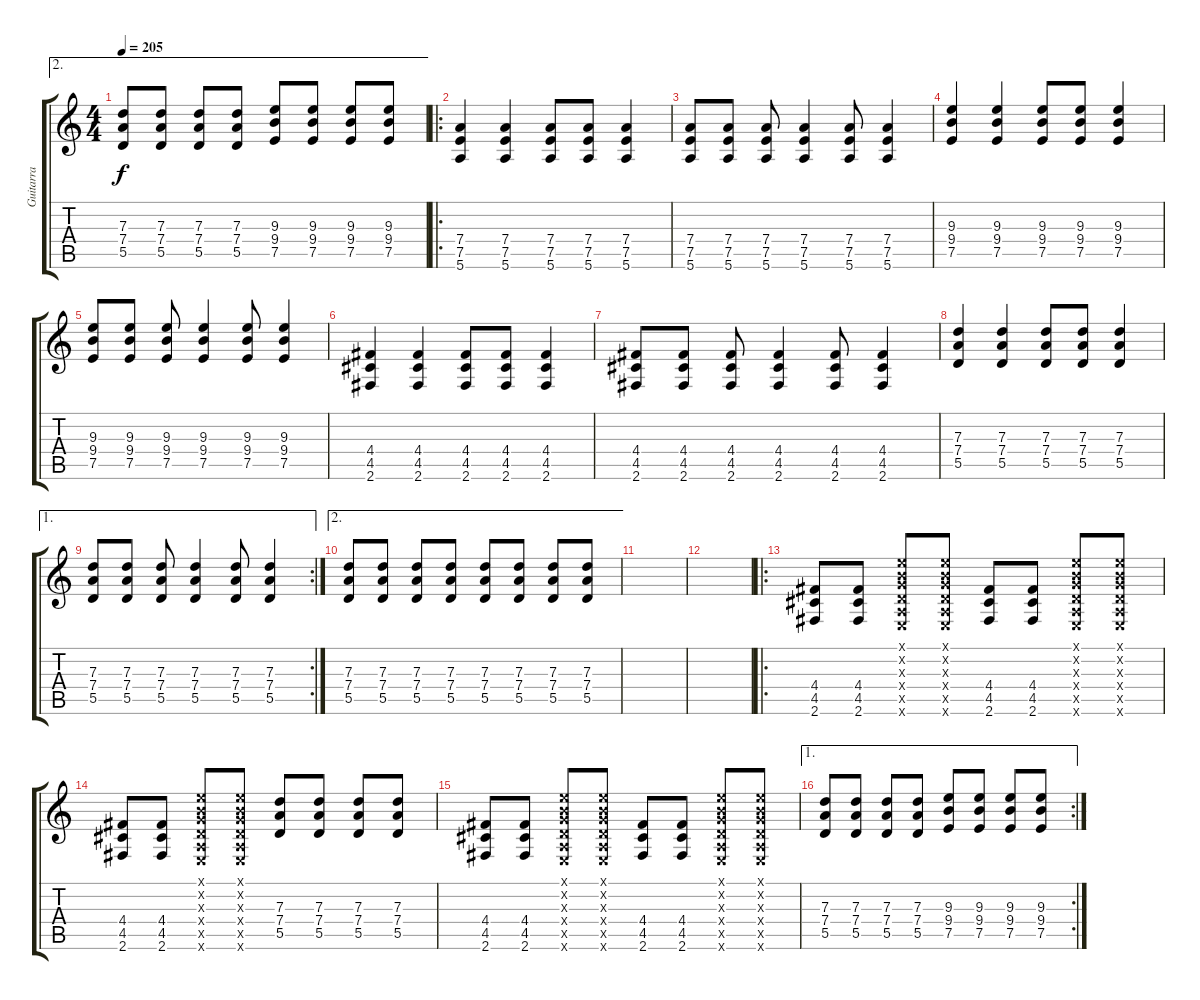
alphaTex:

\track ("Guitarra" "Guitarra") {instrument overdrivenguitar}
\staff {score tabs}
\tuning (E4 B3 G3 D3 A2 E2) {hide}
\ae 2
\ts (4 4)
\tempo 205
\clef g2
\ks c
(7.3 7.4 5.5).8{dy f} (7.3 7.4 5.5).8 (7.3 7.4 5.5).8 (7.3 7.4 5.5).8 (9.3 9.4 7.5).8 (9.3 9.4 7.5).8 (9.3 9.4 7.5).8 (9.3 9.4 7.5).8 |
\ro
(7.4 7.5 5.6).4 (7.4 7.5 5.6).4 (7.4 7.5 5.6).8 (7.4 7.5 5.6).8 (7.4 7.5 5.6).4 |
(7.4 7.5 5.6).8 (7.4 7.5 5.6).8 (7.4 7.5 5.6).8 (7.4 7.5 5.6).4 (7.4 7.5 5.6).8 (7.4 7.5 5.6).4 |
(9.3 9.4 7.5).4 (9.3 9.4 7.5).4 (9.3 9.4 7.5).8 (9.3 9.4 7.5).8 (9.3 9.4 7.5).4 |
(9.3 9.4 7.5).8 (9.3 9.4 7.5).8 (9.3 9.4 7.5).8 (9.3 9.4 7.5).4 (9.3 9.4 7.5).8 (9.3 9.4 7.5).4 |
(4.4 4.5 2.6).4 (4.4 4.5 2.6).4 (4.4 4.5 2.6).8 (4.4 4.5 2.6).8 (4.4 4.5 2.6).4 |
(4.4 4.5 2.6).8 (4.4 4.5 2.6).8 (4.4 4.5 2.6).8 (4.4 4.5 2.6).4 (4.4 4.5 2.6).8 (4.4 4.5 2.6).4 |
(7.3 7.4 5.5).4 (7.3 7.4 5.5).4 (7.3 7.4 5.5).8 (7.3 7.4 5.5).8 (7.3 7.4 5.5).4 |
\ae 1
\rc 2
(7.3 7.4 5.5).8 (7.3 7.4 5.5).8 (7.3 7.4 5.5).8 (7.3 7.4 5.5).4 (7.3 7.4 5.5).8 (7.3 7.4 5.5).4 |
\ae 2
(7.3 7.4 5.5).8 (7.3 7.4 5.5).8 (7.3 7.4 5.5).8 (7.3 7.4 5.5).8 (7.3 7.4 5.5).8 (7.3 7.4 5.5).8 (7.3 7.4 5.5).8 (7.3 7.4 5.5).8 |
|
|
\ro
(4.4 4.5 2.6).8 (4.4 4.5 2.6).8 (0.1{x} 0.2{x} 0.3{x} 0.4{x} 0.5{x} 0.6{x}).8 (0.1{x} 0.2{x} 0.3{x} 0.4{x} 0.5{x} 0.6{x}).8 (4.4 4.5 2.6).8 (4.4 4.5 2.6).8 (0.1{x} 0.2{x} 0.3{x} 0.4{x} 0.5{x} 0.6{x}).8 (0.1{x} 0.2{x} 0.3{x} 0.4{x} 0.5{x} 0.6{x}).8 |
(4.4 4.5 2.6).8 (4.4 4.5 2.6).8 (0.1{x} 0.2{x} 0.3{x} 0.4{x} 0.5{x} 0.6{x}).8 (0.1{x} 0.2{x} 0.3{x} 0.4{x} 0.5{x} 0.6{x}).8 (7.3 7.4 5.5).8 (7.3 7.4 5.5).8 (7.3 7.4 5.5).8 (7.3 7.4 5.5).8 |
(4.4 4.5 2.6).8 (4.4 4.5 2.6).8 (0.1{x} 0.2{x} 0.3{x} 0.4{x} 0.5{x} 0.6{x}).8 (0.1{x} 0.2{x} 0.3{x} 0.4{x} 0.5{x} 0.6{x}).8 (4.4 4.5 2.6).8 (4.4 4.5 2.6).8 (0.1{x} 0.2{x} 0.3{x} 0.4{x} 0.5{x} 0.6{x}).8 (0.1{x} 0.2{x} 0.3{x} 0.4{x} 0.5{x} 0.6{x}).8 |
\ae 1
\rc 2
(7.3 7.4 5.5).8 (7.3 7.4 5.5).8 (7.3 7.4 5.5).8 (7.3 7.4 5.5).8 (9.3 9.4 7.5).8 (9.3 9.4 7.5).8 (9.3 9.4 7.5).8 (9.3 9.4 7.5).8
